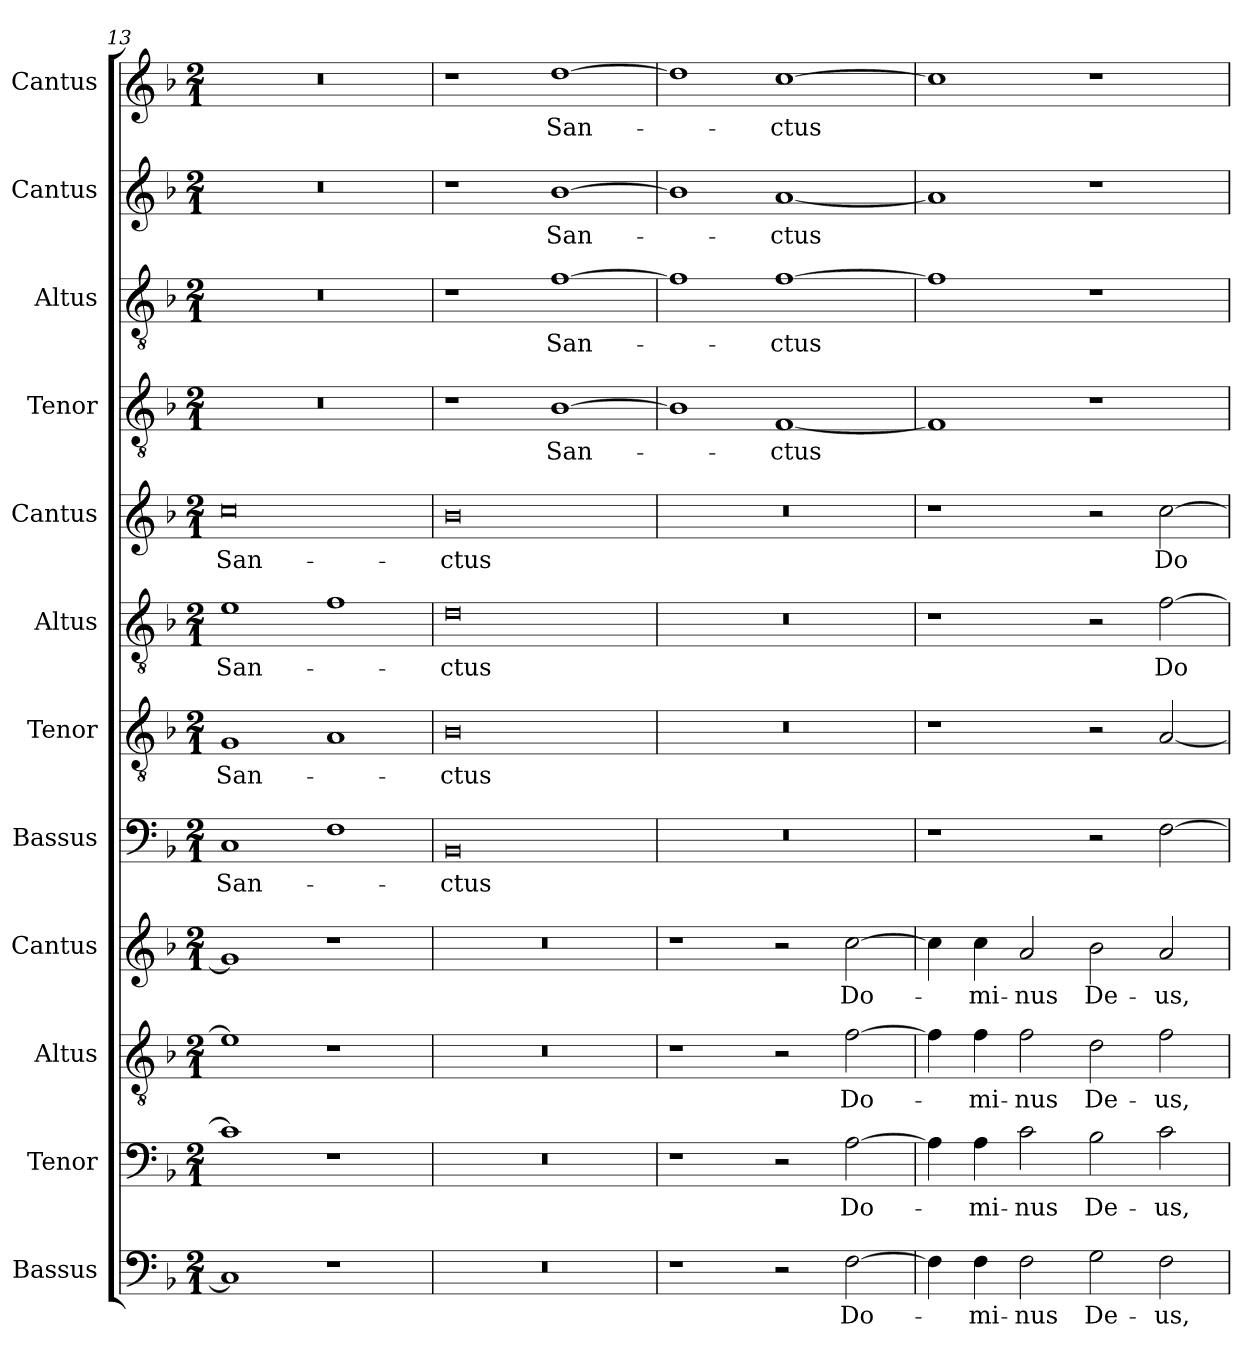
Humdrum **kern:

**kern	**text	**kern	**text	**kern	**text	**kern	**text	**kern	**text	**kern	**text	**kern	**text	**kern	**text	**kern	**text	**kern	**text	**kern	**text	**kern	**text
*part12	*part12	*part11	*part11	*part10	*part10	*part9	*part9	*part8	*part8	*part7	*part7	*part6	*part6	*part5	*part5	*part4	*part4	*part3	*part3	*part2	*part2	*part1	*part1
*staff12	*staff12	*staff11	*staff11	*staff10	*staff10	*staff9	*staff9	*staff8	*staff8	*staff7	*staff7	*staff6	*staff6	*staff5	*staff5	*staff4	*staff4	*staff3	*staff3	*staff2	*staff2	*staff1	*staff1
*I"Bassus	*	*I"Tenor	*	*I"Altus	*	*I"Cantus	*	*I"Bassus	*	*I"Tenor	*	*I"Altus	*	*I"Cantus	*	*I"Tenor	*	*I"Altus	*	*I"Cantus	*	*I"Cantus	*
*I'B	*	*	*	*I'T	*	*I'A	*	*I'B	*	*I'T	*	*I'T	*	*I'A	*	*I'T	*	*I'T	*	*I'A	*	*I'A	*
*clefF4	*	*clefF4	*	*clefGv2	*	*clefG2	*	*clefF4	*	*clefGv2	*	*clefGv2	*	*clefG2	*	*clefGv2	*	*clefGv2	*	*clefG2	*	*clefG2	*
*	*	*	*	*ITrd7c12	*	*	*	*	*	*ITrd7c12	*	*ITrd7c12	*	*	*	*ITrd7c12	*	*ITrd7c12	*	*	*	*	*
*k[b-]	*	*k[b-]	*	*k[b-]	*	*k[b-]	*	*k[b-]	*	*k[b-]	*	*k[b-]	*	*k[b-]	*	*k[b-]	*	*k[b-]	*	*k[b-]	*	*k[b-]	*
*F:	*	*F:	*	*F:	*	*F:	*	*F:	*	*F:	*	*F:	*	*F:	*	*F:	*	*F:	*	*F:	*	*F:	*
*M2/1	*	*M2/1	*	*M2/1	*	*M2/1	*	*M2/1	*	*M2/1	*	*M2/1	*	*M2/1	*	*M2/1	*	*M2/1	*	*M2/1	*	*M2/1	*
=13	=13	=13	=13	=13	=13	=13	=13	=13	=13	=13	=13	=13	=13	=13	=13	=13	=13	=13	=13	=13	=13	=13	=13
!	!	!	!	!	!	!	!	!	!LO:LY:b	!	!LO:LY:b	!	!LO:LY:b	!	!LO:LY:b	!LO:N:vis=1	!	!LO:N:vis=1	!	!LO:N:vis=1	!	!LO:N:vis=1	!
1C]	.	1c]	.	1E]	.	1g]	.	1C	San-	1GG	San-	1E	San-	0cc	San-	0r	.	0r	.	0r	.	0r	.
1r	.	1r	.	1r	.	1r	.	1F	.	1AA	.	1F	.	.	.	.	.	.	.	.	.	.	.
=14	=14	=14	=14	=14	=14	=14	=14	=14	=14	=14	=14	=14	=14	=14	=14	=14	=14	=14	=14	=14	=14	=14	=14
!LO:N:vis=1	!	!LO:N:vis=1	!	!LO:N:vis=1	!	!LO:N:vis=1	!	!	!LO:LY:b	!	!LO:LY:b	!	!LO:LY:b	!	!LO:LY:b	!	!	!	!	!	!	!	!
0r	.	0r	.	0r	.	0r	.	0BB-	-ctus	0BB-	-ctus	0D	-ctus	0b-	-ctus	1r	.	1r	.	1r	.	1r	.
!	!	!	!	!	!	!	!	!	!	!	!	!	!	!	!	!	!LO:LY:b	!	!LO:LY:b	!	!LO:LY:b	!	!LO:LY:b
.	.	.	.	.	.	.	.	.	.	.	.	.	.	.	.	[>1BB-	San-	[>1F	San-	[>1b-	San-	[>1dd	San-
=15	=15	=15	=15	=15	=15	=15	=15	=15	=15	=15	=15	=15	=15	=15	=15	=15	=15	=15	=15	=15	=15	=15	=15
!	!	!	!	!	!	!	!	!LO:N:vis=1	!	!LO:N:vis=1	!	!LO:N:vis=1	!	!LO:N:vis=1	!	!	!	!	!	!	!	!	!
1r	.	1r	.	1r	.	1r	.	0r	.	0r	.	0r	.	0r	.	1BB-]	.	1F]	.	1b-]	.	1dd]	.
!	!	!	!	!	!	!	!	!	!	!	!	!	!	!	!	!	!LO:LY:b	!	!LO:LY:b	!	!LO:LY:b	!	!LO:LY:b
2r	.	2r	.	2r	.	2r	.	.	.	.	.	.	.	.	.	[<1FF	-ctus	[>1F	-ctus	[<1a	-ctus	[>1cc	-ctus
!	!LO:LY:b	!	!LO:LY:b	!	!LO:LY:b	!	!LO:LY:b	!	!	!	!	!	!	!	!	!	!	!	!	!	!	!	!
[>2F\	Do-	[>2A\	Do-	[>2F\	Do-	[>2cc\	Do-	.	.	.	.	.	.	.	.	.	.	.	.	.	.	.	.
=16	=16	=16	=16	=16	=16	=16	=16	=16	=16	=16	=16	=16	=16	=16	=16	=16	=16	=16	=16	=16	=16	=16	=16
4F\]	.	4A\]	.	4F\]	.	4cc\]	.	1r	.	1r	.	1r	.	1r	.	1FF]	.	1F]	.	1a]	.	1cc]	.
!	!LO:LY:b	!	!LO:LY:b	!	!LO:LY:b	!	!LO:LY:b	!	!	!	!	!	!	!	!	!	!	!	!	!	!	!	!
4F\	-mi-	4A\	-mi-	4F\	-mi-	4cc\	-mi-	.	.	.	.	.	.	.	.	.	.	.	.	.	.	.	.
!	!LO:LY:b	!	!LO:LY:b	!	!LO:LY:b	!	!LO:LY:b	!	!	!	!	!	!	!	!	!	!	!	!	!	!	!	!
2F\	-nus	2c\	-nus	2F\	-nus	2a/	-nus	.	.	.	.	.	.	.	.	.	.	.	.	.	.	.	.
!	!LO:LY:b	!	!LO:LY:b	!	!LO:LY:b	!	!LO:LY:b	!	!	!	!	!	!	!	!	!	!	!	!	!	!	!	!
2G\	De-	2B-\	De-	2D\	De-	2b-\	De-	2r	.	2r	.	2r	.	2r	.	1r	.	1r	.	1r	.	1r	.
!	!LO:LY:b	!	!LO:LY:b	!	!LO:LY:b	!	!LO:LY:b	!	!	!	!	!	!LO:LY:b	!	!LO:LY:b	!	!	!	!	!	!	!	!
2F\	-us,	2c\	-us,	2F\	-us,	2a/	-us,	[>2F\	.	[<2AA/	.	[>2F\	Do-	[>2cc\	Do-	.	.	.	.	.	.	.	.
=	=	=	=	=	=	=	=	=	=	=	=	=	=	=	=	=	=	=	=	=	=	=	=
*-	*-	*-	*-	*-	*-	*-	*-	*-	*-	*-	*-	*-	*-	*-	*-	*-	*-	*-	*-	*-	*-	*-	*-
